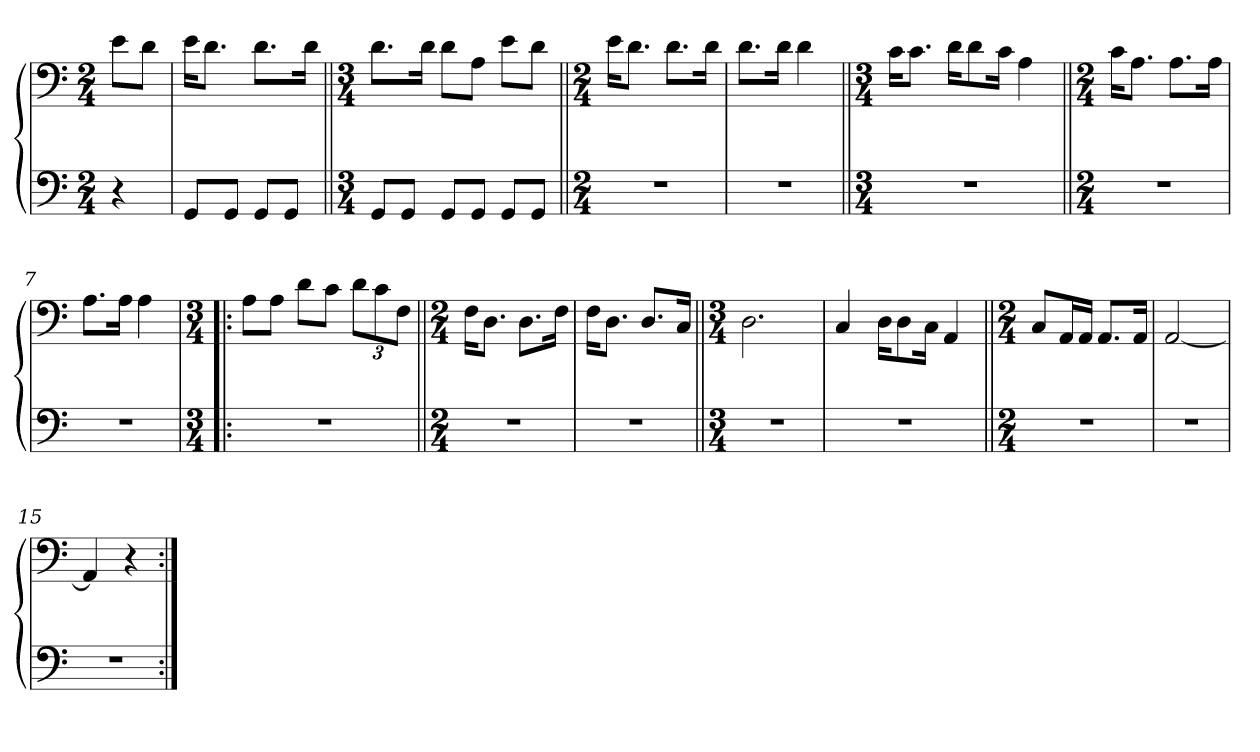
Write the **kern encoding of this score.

**kern	**kern
*part1	*part1
*staff2	*staff1
*clefF4	*clefF4
*k[]	*k[]
*M2/4	*M2/4
=	=
4r	8e\L
.	8d\J
=1	=1
8GG/L	16e\KL
.	8.d\J
8GG/J	.
8GG/L	8.d\L
8GG/J	.
.	16d\Jk
=2||	=2||
*M3/4	*M3/4
8GG/L	8.d\L
8GG/J	.
.	16d\Jk
8GG/L	8d\L
8GG/J	8A\J
8GG/L	8e\L
8GG/J	8d\J
=3||	=3||
*M2/4	*M2/4
2r	16e\KL
.	8.d\J
.	8.d\L
.	16d\Jk
=4	=4
2r	8.d\L
.	16d\Jk
.	4d\
=5||	=5||
*M3/4	*M3/4
2.r	16c\KL
.	8.c\J
.	16d\KL
.	8d\
.	16c\Jk
.	4A\
=6||	=6||
*M2/4	*M2/4
2r	16c\KL
.	8.A\J
.	8.A\L
.	16A\Jk
=7	=7
2r	8.A\L
.	16A\Jk
.	4A\
=8!|:	=8!|:
*M3/4	*M3/4
2.r	8A\L
.	8A\J
.	8d\L
.	8c\J
.	12d\L
.	12c\
.	12F\J
=9||	=9||
*M2/4	*M2/4
2r	16F\KL
.	8.D\J
.	8.D\L
.	16F\Jk
=10	=10
2r	16F\KL
.	8.D\J
.	8.D/L
.	16C/Jk
=11||	=11||
*M3/4	*M3/4
2.r	2.D\
=12	=12
2.r	4C/
.	16D\KL
.	8D\
.	16C\Jk
.	4AA/
=13||	=13||
*M2/4	*M2/4
2r	8C/L
.	16AA/L
.	16AA/JJ
.	8.AA/L
.	16AA/Jk
=14	=14
2r	[2AA/
=15	=15
2r	4AA/]
.	4r
=:|!	=:|!
*-	*-
